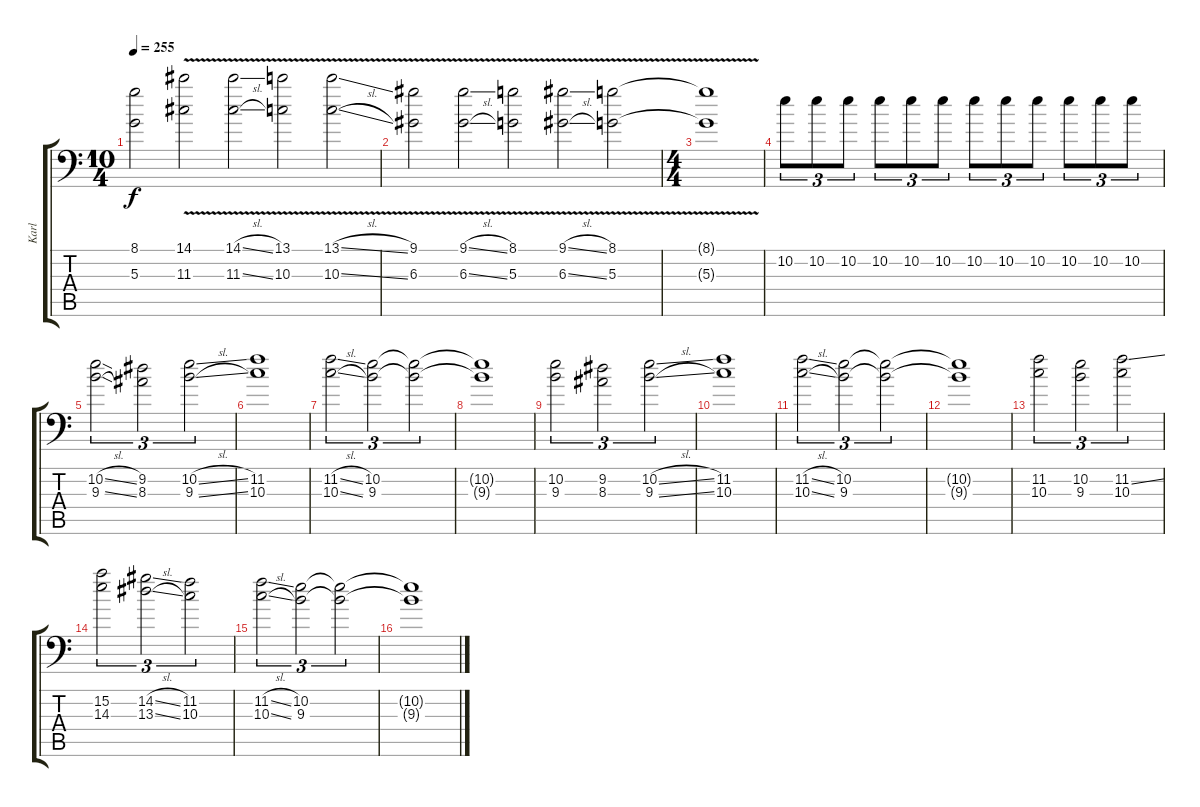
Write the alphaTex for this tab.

\track ("Karl" "Karl") {instrument distortionguitar}
\staff {score tabs}
\tuning (B3 Gb3 D3 A2 E2 A1) {hide}
\ts (10 4)
\tempo 255
\clef f4
\ks c
(8.1{t} 5.3{t}).2{dy f} (14.1{v} 11.3).2 (14.1{v sl} 11.3{v sl}).2 (13.1{v} 10.3{v}).2 (13.1{v sl} 10.3{v sl}).2 |
(9.1{v} 6.3{v}).2 (9.1{v sl} 6.3{v sl}).2 (8.1{v} 5.3{v}).2 (9.1{v sl} 6.3{v sl}).2 (8.1{v} 5.3{v}).2 |
\ts (4 4)
(8.1{t} 5.3{t}).1 |
10.2.8{tu (3 2)} 10.2.8{tu (3 2)} 10.2.8{tu (3 2)} 10.2.8{tu (3 2)} 10.2.8{tu (3 2)} 10.2.8{tu (3 2)} 10.2.8{tu (3 2)} 10.2.8{tu (3 2)} 10.2.8{tu (3 2)} 10.2.8{tu (3 2)} 10.2.8{tu (3 2)} 10.2.8{tu (3 2)} |
(10.2{sl} 9.3{sl}).2{tu (3 2)} (9.2 8.3).2{tu (3 2)} (10.2{sl} 9.3{sl}).2{tu (3 2)} |
(11.2 10.3).1 |
(11.2{sl} 10.3{sl}).2{tu (3 2)} (10.2 9.3).2{tu (3 2)} (10.2{t} 9.3{t}).2{tu (3 2)} |
(10.2{t} 9.3{t}).1 |
(10.2 9.3).2{tu (3 2)} (9.2 8.3).2{tu (3 2)} (10.2{sl} 9.3{sl}).2{tu (3 2)} |
(11.2 10.3).1 |
(11.2{sl} 10.3{sl}).2{tu (3 2)} (10.2 9.3).2{tu (3 2)} (10.2{t} 9.3{t}).2{tu (3 2)} |
(10.2{t} 9.3{t}).1 |
(11.2 10.3).2{tu (3 2)} (10.2 9.3).2{tu (3 2)} (11.2{ss} 10.3).2{tu (3 2)} |
(15.2 14.3).2{tu (3 2)} (14.2{sl} 13.3{sl}).2{tu (3 2)} (11.2 10.3).2{tu (3 2)} |
(11.2{sl} 10.3{sl}).2{tu (3 2)} (10.2 9.3).2{tu (3 2)} (10.2{t} 9.3{t}).2{tu (3 2)} |
(10.2{t} 9.3{t}).1
